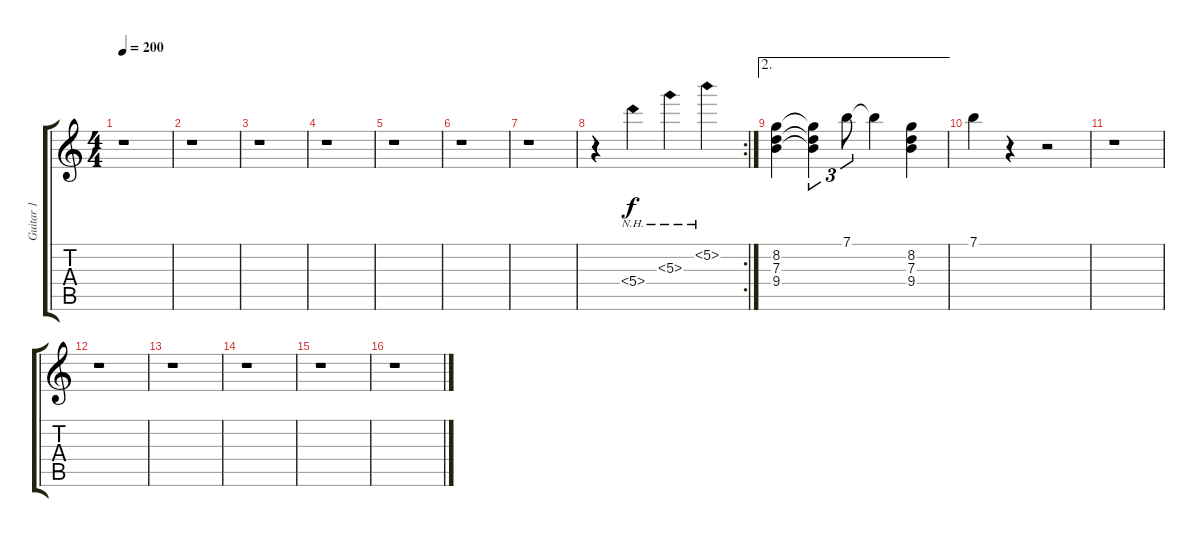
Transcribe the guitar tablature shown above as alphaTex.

\track ("Guitar 1" "Guitar 1") {instrument distortionguitar}
\staff {score tabs}
\tuning (E4 B3 G3 D3 A2 E2) {hide}
\ts (4 4)
\tempo 200
\clef g2
\ks c
r.1{dy f} |
r.1 |
r.1 |
r.1 |
r.1 |
r.1 |
r.1 |
\rc 2
r.4 5.4{nh}.4 5.3{nh}.4 5.2{nh}.4 |
\ae 2
(8.2 7.3 9.4).4 (8.2{t} 7.3{t} 9.4{t}).4{tu (3 2)} 7.1.8{tu (3 2)} 7.1{t}.4 (8.2 7.3 9.4).4 |
7.1.4 r.4 r.2 |
r.1 |
r.1 |
r.1 |
r.1 |
r.1 |
r.1
